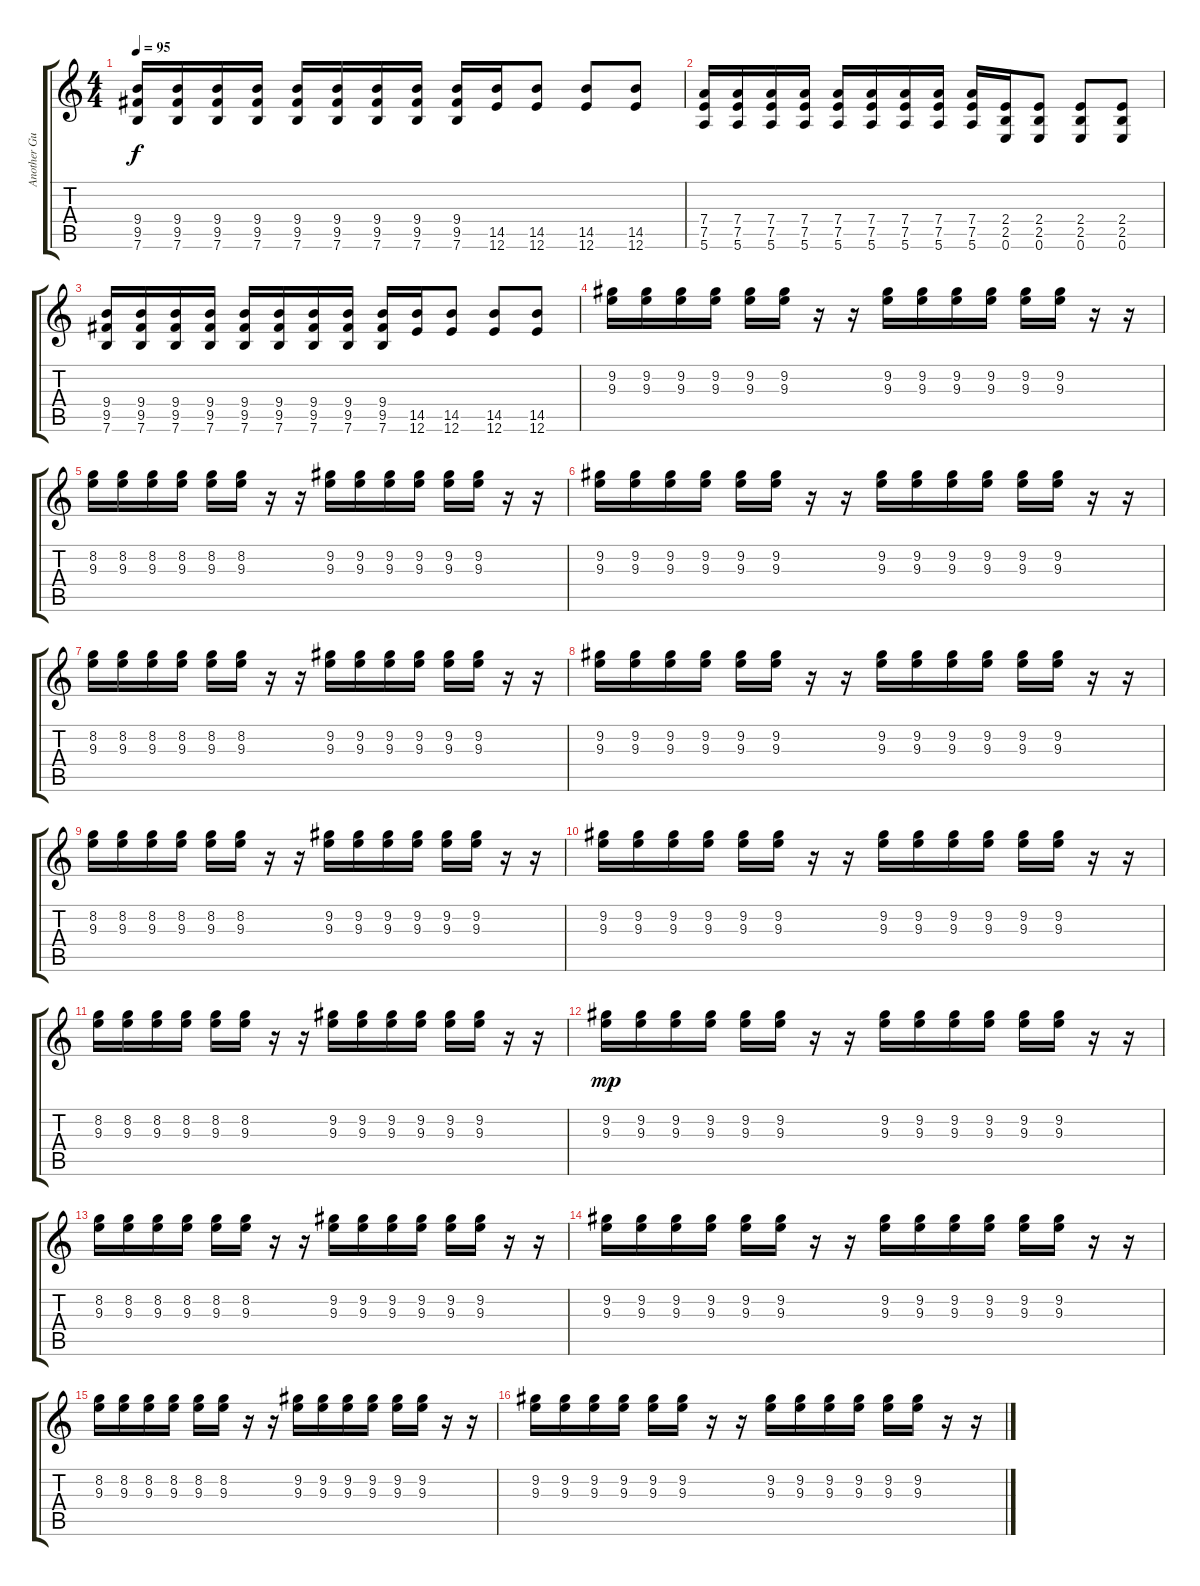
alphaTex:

\track ("Another Guy" "Another Gu") {instrument electricguitarmuted}
\staff {score tabs}
\tuning (E4 B3 G3 D3 A2 E2) {hide}
\ts (4 4)
\tempo 95
\clef g2
\ks c
(9.4 9.5 7.6).16{dy f} (9.4 9.5 7.6).16 (9.4 9.5 7.6).16 (9.4 9.5 7.6).16 (9.4 9.5 7.6).16 (9.4 9.5 7.6).16 (9.4 9.5 7.6).16 (9.4 9.5 7.6).16 (9.4 9.5 7.6).16 (14.5 12.6).16 (14.5 12.6).8 (14.5 12.6).8 (14.5 12.6).8 |
(7.4 7.5 5.6).16 (7.4 7.5 5.6).16 (7.4 7.5 5.6).16 (7.4 7.5 5.6).16 (7.4 7.5 5.6).16 (7.4 7.5 5.6).16 (7.4 7.5 5.6).16 (7.4 7.5 5.6).16 (7.4 7.5 5.6).16 (2.4 2.5 0.6).16 (2.4 2.5 0.6).8 (2.4 2.5 0.6).8 (2.4 2.5 0.6).8 |
(9.4 9.5 7.6).16 (9.4 9.5 7.6).16 (9.4 9.5 7.6).16 (9.4 9.5 7.6).16 (9.4 9.5 7.6).16 (9.4 9.5 7.6).16 (9.4 9.5 7.6).16 (9.4 9.5 7.6).16 (9.4 9.5 7.6).16 (14.5 12.6).16 (14.5 12.6).8 (14.5 12.6).8 (14.5 12.6).8 |
(9.2 9.3).16{instrument distortionguitar} (9.2 9.3).16 (9.2 9.3).16 (9.2 9.3).16 (9.2 9.3).16 (9.2 9.3).16 r.16 r.16 (9.2 9.3).16 (9.2 9.3).16 (9.2 9.3).16 (9.2 9.3).16 (9.2 9.3).16 (9.2 9.3).16 r.16 r.16 |
(8.2 9.3).16 (8.2 9.3).16 (8.2 9.3).16 (8.2 9.3).16 (8.2 9.3).16 (8.2 9.3).16 r.16 r.16 (9.2 9.3).16 (9.2 9.3).16 (9.2 9.3).16 (9.2 9.3).16 (9.2 9.3).16 (9.2 9.3).16 r.16 r.16 |
(9.2 9.3).16 (9.2 9.3).16 (9.2 9.3).16 (9.2 9.3).16 (9.2 9.3).16 (9.2 9.3).16 r.16 r.16 (9.2 9.3).16 (9.2 9.3).16 (9.2 9.3).16 (9.2 9.3).16 (9.2 9.3).16 (9.2 9.3).16 r.16 r.16 |
(8.2 9.3).16 (8.2 9.3).16 (8.2 9.3).16 (8.2 9.3).16 (8.2 9.3).16 (8.2 9.3).16 r.16 r.16 (9.2 9.3).16 (9.2 9.3).16 (9.2 9.3).16 (9.2 9.3).16 (9.2 9.3).16 (9.2 9.3).16 r.16 r.16 |
(9.2 9.3).16{instrument distortionguitar} (9.2 9.3).16 (9.2 9.3).16 (9.2 9.3).16 (9.2 9.3).16 (9.2 9.3).16 r.16 r.16 (9.2 9.3).16 (9.2 9.3).16 (9.2 9.3).16 (9.2 9.3).16 (9.2 9.3).16 (9.2 9.3).16 r.16 r.16 |
(8.2 9.3).16 (8.2 9.3).16 (8.2 9.3).16 (8.2 9.3).16 (8.2 9.3).16 (8.2 9.3).16 r.16 r.16 (9.2 9.3).16 (9.2 9.3).16 (9.2 9.3).16 (9.2 9.3).16 (9.2 9.3).16 (9.2 9.3).16 r.16 r.16 |
(9.2 9.3).16 (9.2 9.3).16 (9.2 9.3).16 (9.2 9.3).16 (9.2 9.3).16 (9.2 9.3).16 r.16 r.16 (9.2 9.3).16 (9.2 9.3).16 (9.2 9.3).16 (9.2 9.3).16 (9.2 9.3).16 (9.2 9.3).16 r.16 r.16 |
(8.2 9.3).16 (8.2 9.3).16 (8.2 9.3).16 (8.2 9.3).16 (8.2 9.3).16 (8.2 9.3).16 r.16 r.16 (9.2 9.3).16 (9.2 9.3).16 (9.2 9.3).16 (9.2 9.3).16 (9.2 9.3).16 (9.2 9.3).16 r.16 r.16 |
(9.2 9.3).16{dy mp} (9.2 9.3).16 (9.2 9.3).16 (9.2 9.3).16 (9.2 9.3).16 (9.2 9.3).16 r.16 r.16 (9.2 9.3).16 (9.2 9.3).16 (9.2 9.3).16 (9.2 9.3).16 (9.2 9.3).16 (9.2 9.3).16 r.16 r.16 |
(8.2 9.3).16 (8.2 9.3).16 (8.2 9.3).16 (8.2 9.3).16 (8.2 9.3).16 (8.2 9.3).16 r.16 r.16 (9.2 9.3).16 (9.2 9.3).16 (9.2 9.3).16 (9.2 9.3).16 (9.2 9.3).16 (9.2 9.3).16 r.16 r.16 |
(9.2 9.3).16 (9.2 9.3).16 (9.2 9.3).16 (9.2 9.3).16 (9.2 9.3).16 (9.2 9.3).16 r.16 r.16 (9.2 9.3).16 (9.2 9.3).16 (9.2 9.3).16 (9.2 9.3).16 (9.2 9.3).16 (9.2 9.3).16 r.16 r.16 |
(8.2 9.3).16 (8.2 9.3).16 (8.2 9.3).16 (8.2 9.3).16 (8.2 9.3).16 (8.2 9.3).16 r.16 r.16 (9.2 9.3).16 (9.2 9.3).16 (9.2 9.3).16 (9.2 9.3).16 (9.2 9.3).16 (9.2 9.3).16 r.16 r.16 |
(9.2 9.3).16 (9.2 9.3).16 (9.2 9.3).16 (9.2 9.3).16 (9.2 9.3).16 (9.2 9.3).16 r.16 r.16 (9.2 9.3).16 (9.2 9.3).16 (9.2 9.3).16 (9.2 9.3).16 (9.2 9.3).16 (9.2 9.3).16 r.16 r.16
